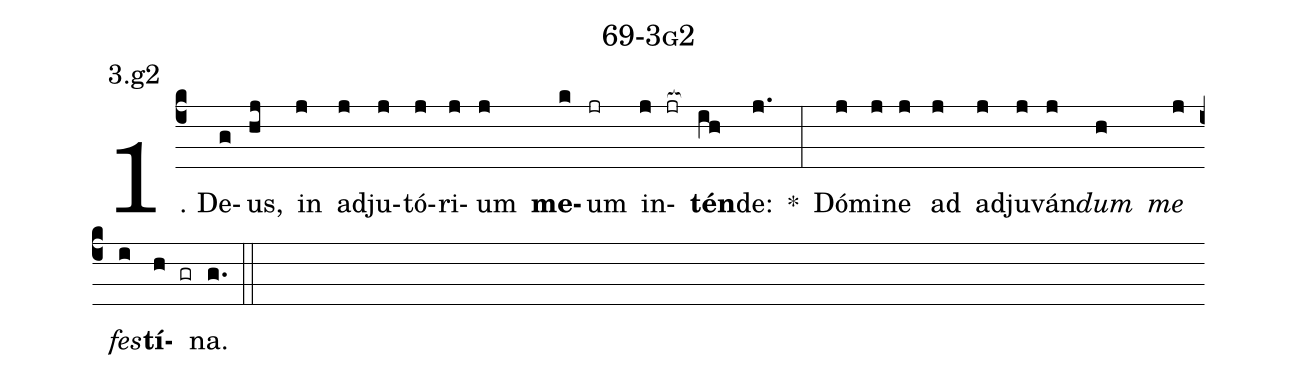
name: 69-3g2;
annotation: 3.g2;
%%
(c4)1. De(g)us,(hj) in(j) ad(j)ju(j)tó(j)ri(j)um(j) <b>me</b>(k)um(jr) in(j jr[ocb:1{])<b>tén</b>(ih[ocb:0}])de:(j.) *(:) Dó(j)mi(j)ne(j) ad(j) ad(j)ju(j)ván(j)<i>dum</i>(h) <i>me</i>(j) <i>fes</i>(i)<b>tí</b>(h gr)na.(g.) (::)
